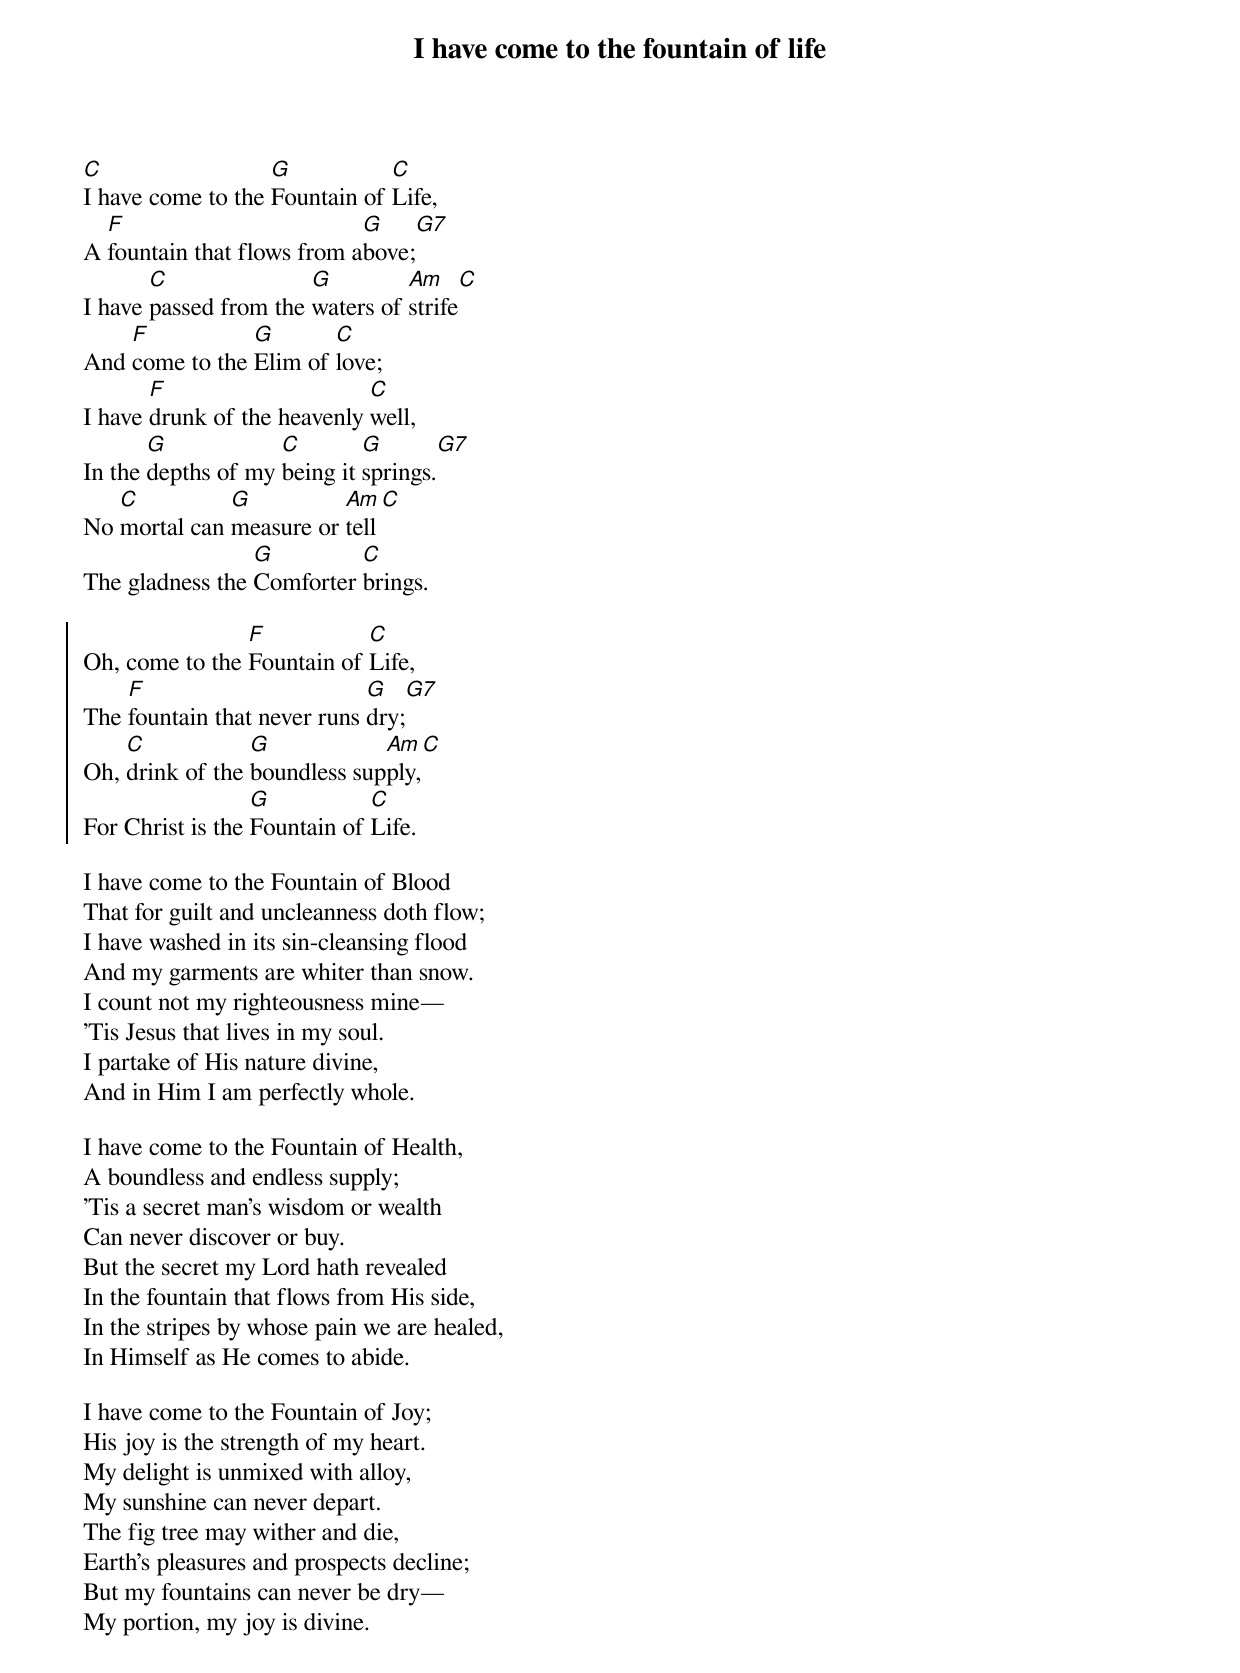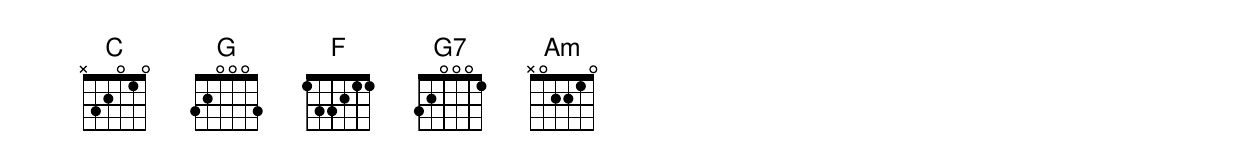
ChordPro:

{title: I have come to the fountain of life}
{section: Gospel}
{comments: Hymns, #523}

[C]I have come to the [G]Fountain of [C]Life,
A [F]fountain that flows from a[G]bove;[G7]
I have [C]passed from the [G]waters of [Am]strife[C]
And [F]come to the [G]Elim of [C]love;
I have [F]drunk of the heavenly [C]well,
In the [G]depths of my [C]being it [G]springs.[G7]
No [C]mortal can [G]measure or [Am]tell[C]
The gladness the [G]Comforter [C]brings.

{start_of_chorus}
Oh, come to the [F]Fountain of [C]Life,
The [F]fountain that never runs [G]dry;[G7]
Oh, [C]drink of the [G]boundless sup[Am]ply,[C]
For Christ is the [G]Fountain of [C]Life.
{end_of_chorus}

I have come to the Fountain of Blood
That for guilt and uncleanness doth flow;
I have washed in its sin-cleansing flood
And my garments are whiter than snow.
I count not my righteousness mine—
’Tis Jesus that lives in my soul.
I partake of His nature divine,
And in Him I am perfectly whole.

I have come to the Fountain of Health,
A boundless and endless supply;
’Tis a secret man’s wisdom or wealth
Can never discover or buy.
But the secret my Lord hath revealed
In the fountain that flows from His side,
In the stripes by whose pain we are healed,
In Himself as He comes to abide.

I have come to the Fountain of Joy;
His joy is the strength of my heart.
My delight is unmixed with alloy,
My sunshine can never depart.
The fig tree may wither and die,
Earth’s pleasures and prospects decline;
But my fountains can never be dry—
My portion, my joy is divine.
